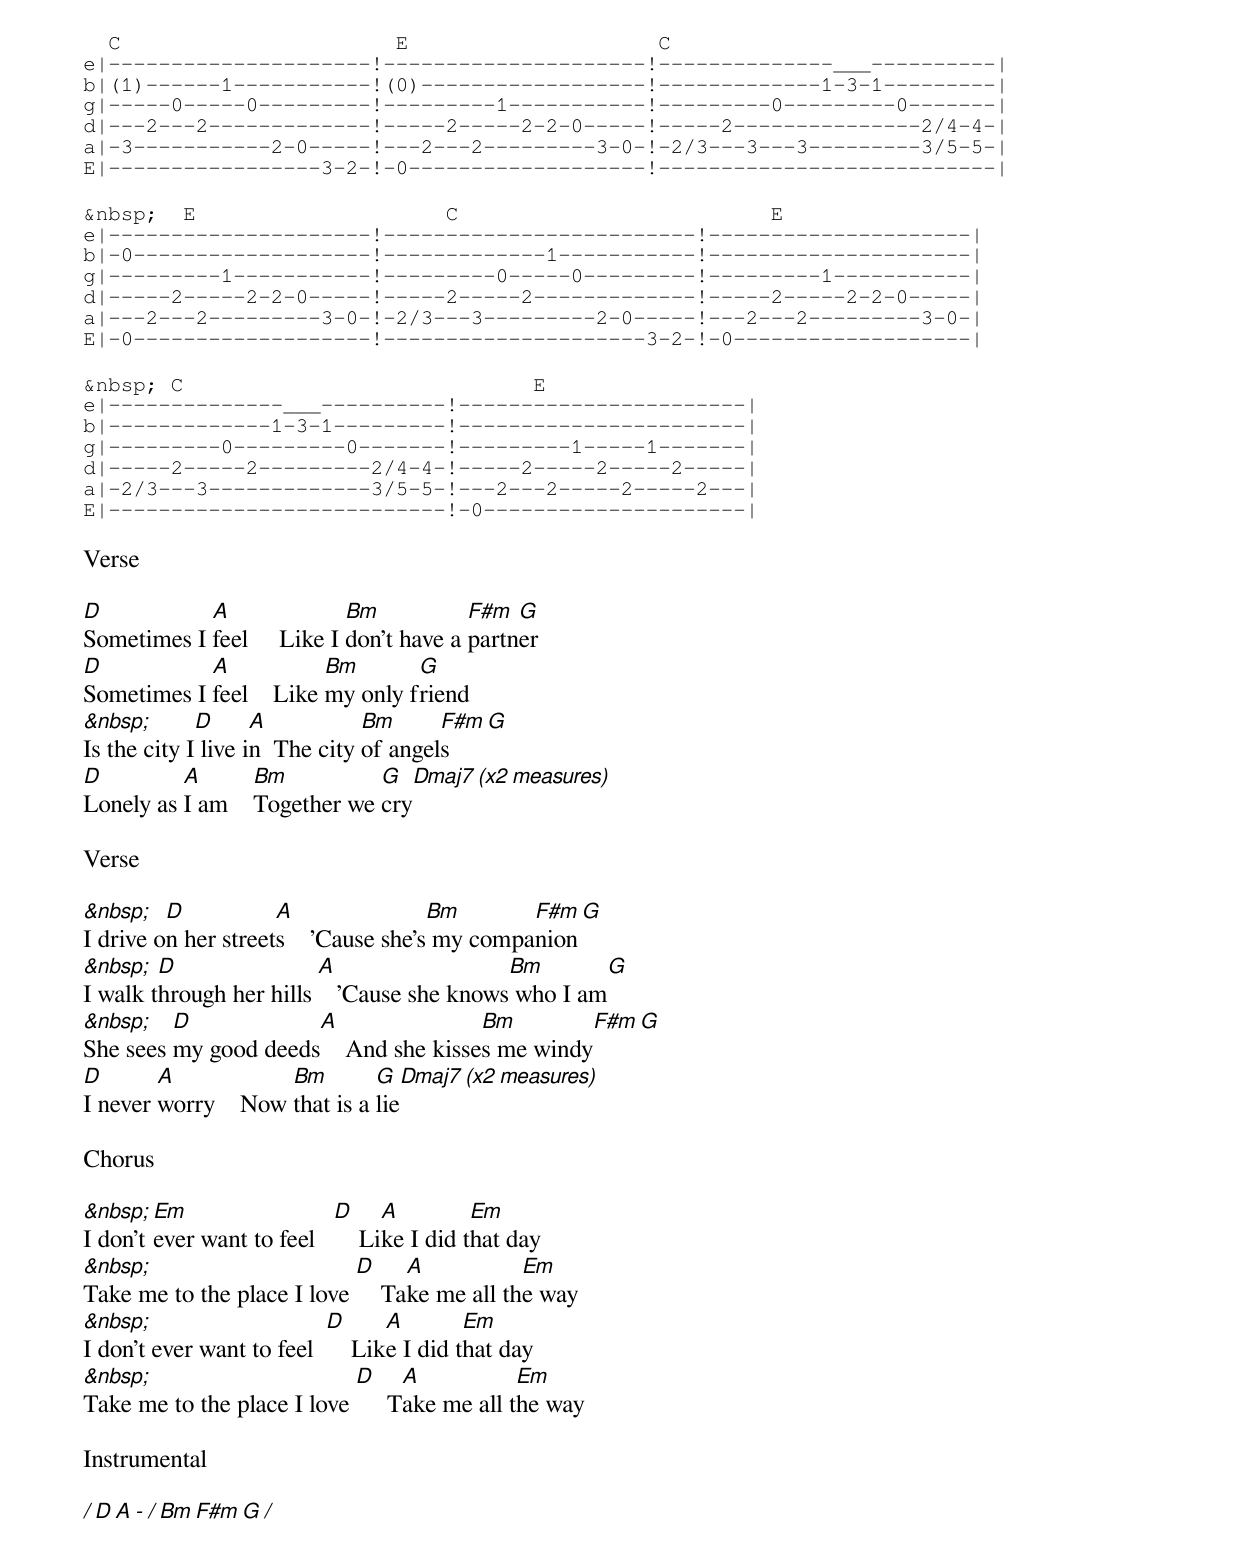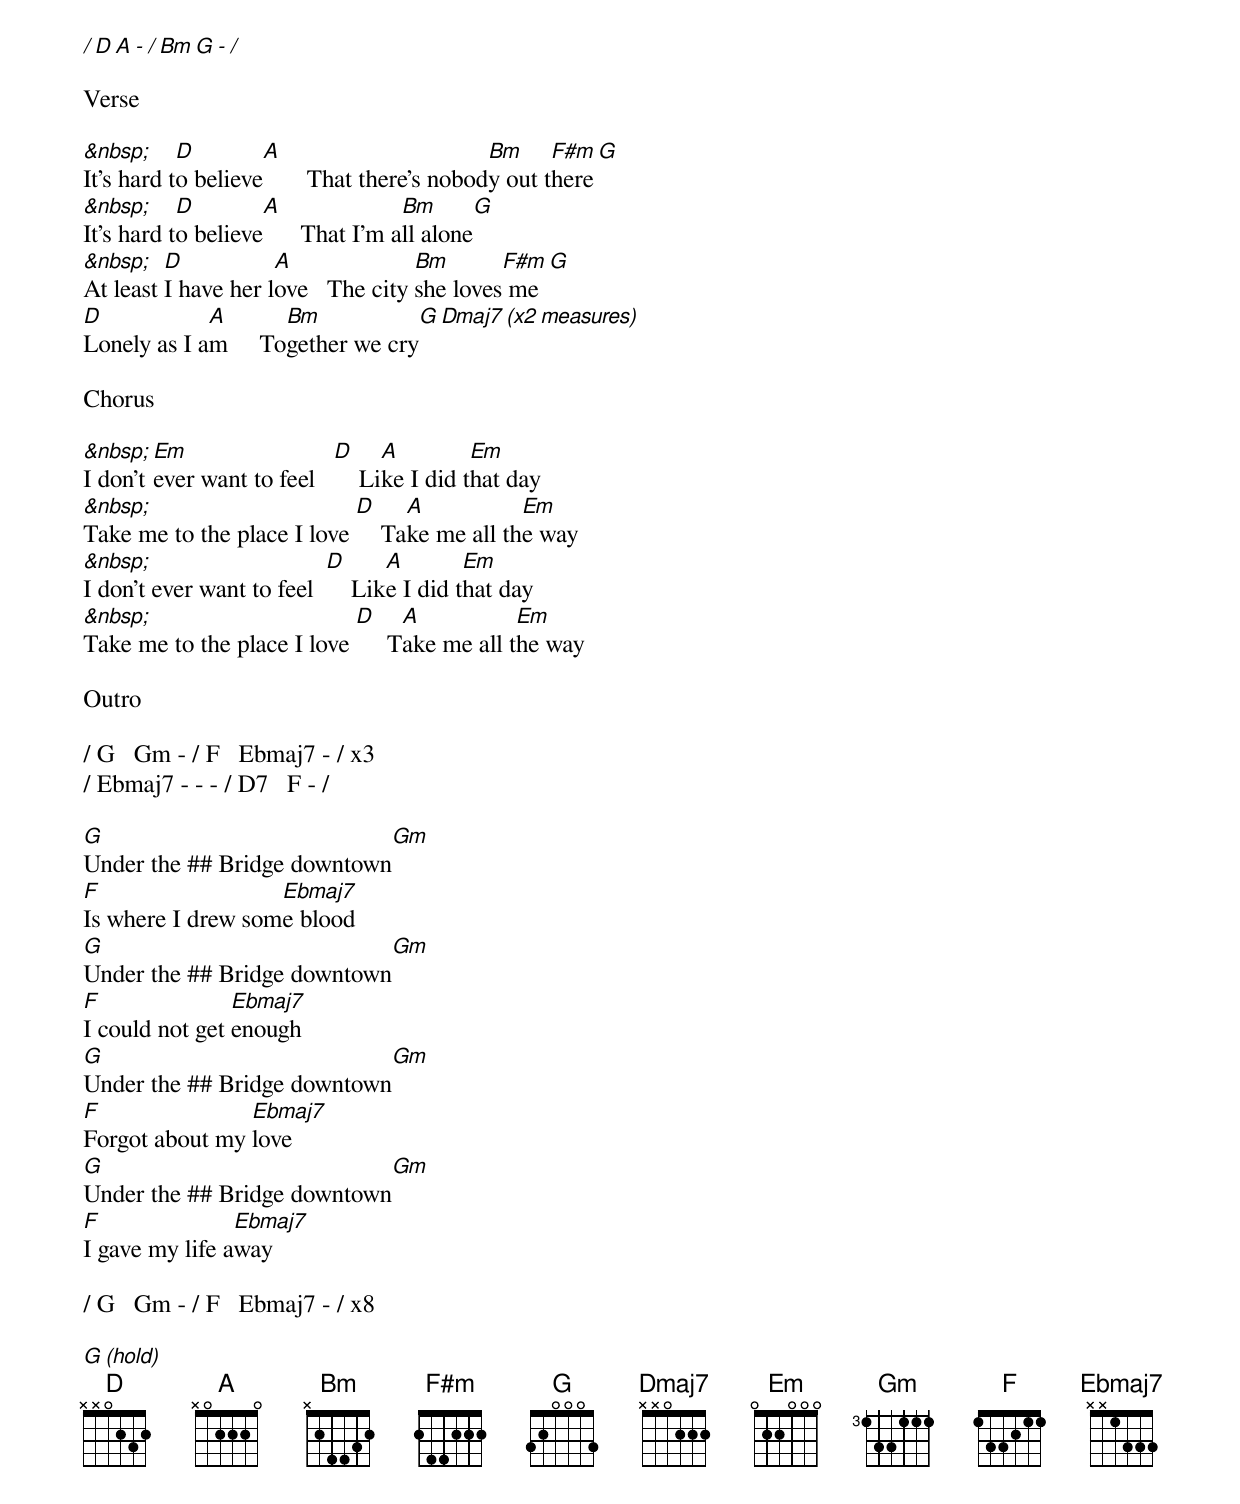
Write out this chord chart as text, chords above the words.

  C                      E                    C
e|---------------------!---------------------!--------------___----------|
b|(1)------1-----------!(0)------------------!-------------1-3-1---------|
g|-----0-----0---------!---------1-----------!---------0---------0-------|
d|---2---2-------------!-----2-----2-2-0-----!-----2---------------2/4-4-|
a|-3-----------2-0-----!---2---2---------3-0-!-2/3---3---3---------3/5-5-|
E|-----------------3-2-!-0-------------------!---------------------------|

&nbsp;  E                    C                         E
e|---------------------!-------------------------!---------------------|
b|-0-------------------!-------------1-----------!---------------------|
g|---------1-----------!---------0-----0---------!---------1-----------|
d|-----2-----2-2-0-----!-----2-----2-------------!-----2-----2-2-0-----|
a|---2---2---------3-0-!-2/3---3---------2-0-----!---2---2---------3-0-|
E|-0-------------------!---------------------3-2-!-0-------------------|

&nbsp; C                            E
e|--------------___----------!-----------------------|
b|-------------1-3-1---------!-----------------------|
g|---------0---------0-------!---------1-----1-------|
d|-----2-----2---------2/4-4-!-----2-----2-----2-----|
a|-2/3---3-------------3/5-5-!---2---2-----2-----2---|
E|---------------------------!-0---------------------|

Verse

D           A               Bm           F#m  G
Sometimes I feel     Like I don't have a partner
D           A            Bm       G
Sometimes I feel    Like my only friend
&nbsp;       D      A           Bm      F#m  G
Is the city I live in  The city of angels
D         A       Bm          G    Dmaj7 (x2 measures)
Lonely as I am    Together we cry

Verse

&nbsp;   D           A                Bm       F#m  G
I drive on her streets    'Cause she's my companion
&nbsp;  D                A                  Bm          G
I walk through her hills    'Cause she knows who I am
&nbsp;   D            A                Bm        F#m  G
She sees my good deeds    And she kisses me windy
D       A            Bm        G    Dmaj7 (x2 measures)
I never worry    Now that is a lie

Chorus

&nbsp;  Em                  D     A         Em
I don't ever want to feel       Like I did that day
&nbsp;                      D     A           Em
Take me to the place I love     Take me all the way
&nbsp;                     D      A        Em
I don't ever want to feel      Like I did that day
&nbsp;                      D     A           Em
Take me to the place I love      Take me all the way

Instrumental

/ D   A - / Bm   F#m G /
/ D   A - / Bm   G - /

Verse

&nbsp;     D        A                        Bm     F#m G
It's hard to believe       That there's nobody out there
&nbsp;     D        A               Bm      G
It's hard to believe      That I'm all alone
&nbsp;   D           A              Bm       F#m   G
At least I have her love   The city she loves me
D            A       Bm           G    Dmaj7 (x2 measures)
Lonely as I am     Together we cry

Chorus

&nbsp;  Em                  D     A         Em
I don't ever want to feel       Like I did that day
&nbsp;                      D     A           Em
Take me to the place I love     Take me all the way
&nbsp;                     D      A        Em
I don't ever want to feel      Like I did that day
&nbsp;                      D     A           Em
Take me to the place I love      Take me all the way

Outro

/ G   Gm - / F   Ebmaj7 - / x3
/ Ebmaj7 - - - / D7   F - /

G                               Gm
Under the ## Bridge downtown
F                  Ebmaj7
Is where I drew some blood
G                               Gm
Under the ## Bridge downtown
F               Ebmaj7
I could not get enough
G                               Gm
Under the ## Bridge downtown
F               Ebmaj7
Forgot about my love
G                               Gm
Under the ## Bridge downtown
F               Ebmaj7
I gave my life away

/ G   Gm - / F   Ebmaj7 - / x8

G (hold)
